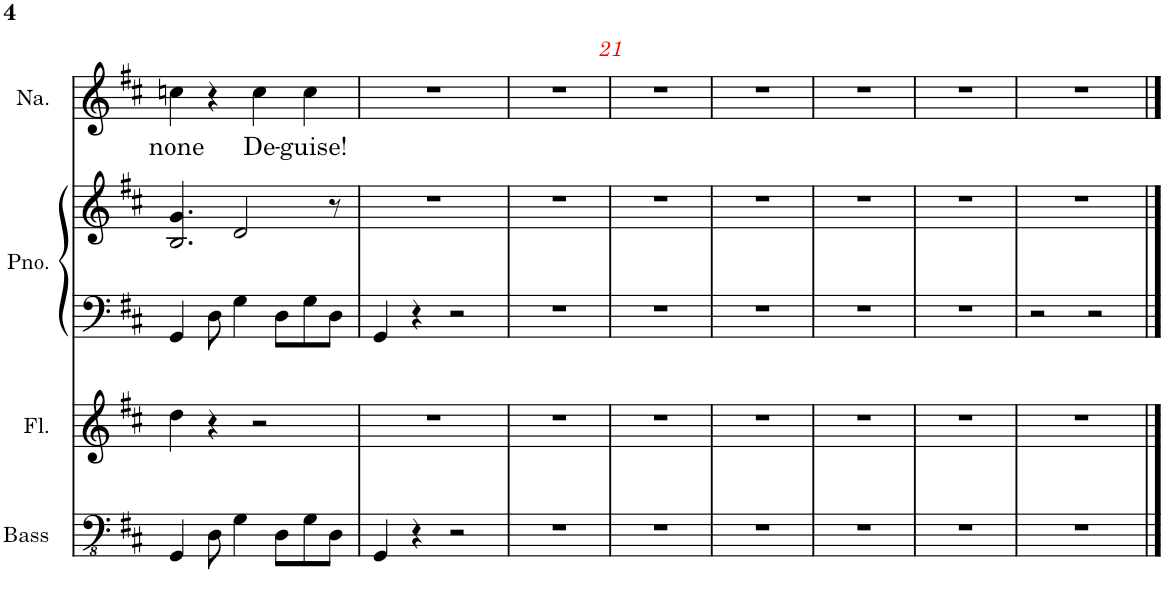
**kern	**kern	**kern	**kern	**kern	**text
*part4	*part3	*part2	*part2	*part1	*part1
*staff5	*staff4	*staff3	*staff2	*staff1	*staff1
*I"Acoustic Bass	*I"Flute	*I"Piano	*	*I"Narrator	*
*I'Bass	*I'Fl.	*I'Pno.	*	*I'Na.	*
!!LO:PB:g=z
*clefFv4	*clefG2	*clefF4	*clefG2	*clefG2	*
*k[f#c#]	*k[f#c#]	*k[f#c#]	*k[f#c#]	*k[f#c#]	*
*M2/2	*M2/2	*M2/2	*M2/2	*M2/2	*
*met(c|)	*met(c|)	*met(c|)	*met(c|)	*met(c|)	*
=18	=18	=18	=18	=18	=18
!	!	!	!LO:N:n=1:head=open	!	!LO:LY:b
4GGG/	4dd\	4GG/	4.B/ 4.g/	4ccn\	none
8DD\	4r	8D\	.	4r	.
4GG\	.	4G\	2d/	.	.
!	!	!	!	!	!LO:LY:b
.	2r	.	.	4cc\	De-
8DD\L	.	8D\L	.	.	.
!	!	!	!	!	!LO:LY:b
8GG\	.	8G\	.	4cc\	-guise!
8DD\J	.	8D\J	8r	.	.
=19	=19	=19	=19	=19	=19
4GGG/	1r	4GG/	1r	1r	.
4r	.	4r	.	.	.
2r	.	2r	.	.	.
=20	=20	=20	=20	=20	=20
1r	1r	1r	1r	1r	.
=21	=21	=21	=21	=21	=21
1r	1r	1r	1r	1r	.
=22	=22	=22	=22	=22	=22
1r	1r	1r	1r	1r	.
=23	=23	=23	=23	=23	=23
1r	1r	1r	1r	1r	.
=24	=24	=24	=24	=24	=24
1r	1r	1r	1r	1r	.
=25	=25	=25	=25	=25	=25
1r	1r	2r	1r	1r	.
.	.	2r	.	.	.
==	==	==	==	==	==
*-	*-	*-	*-	*-	*-
